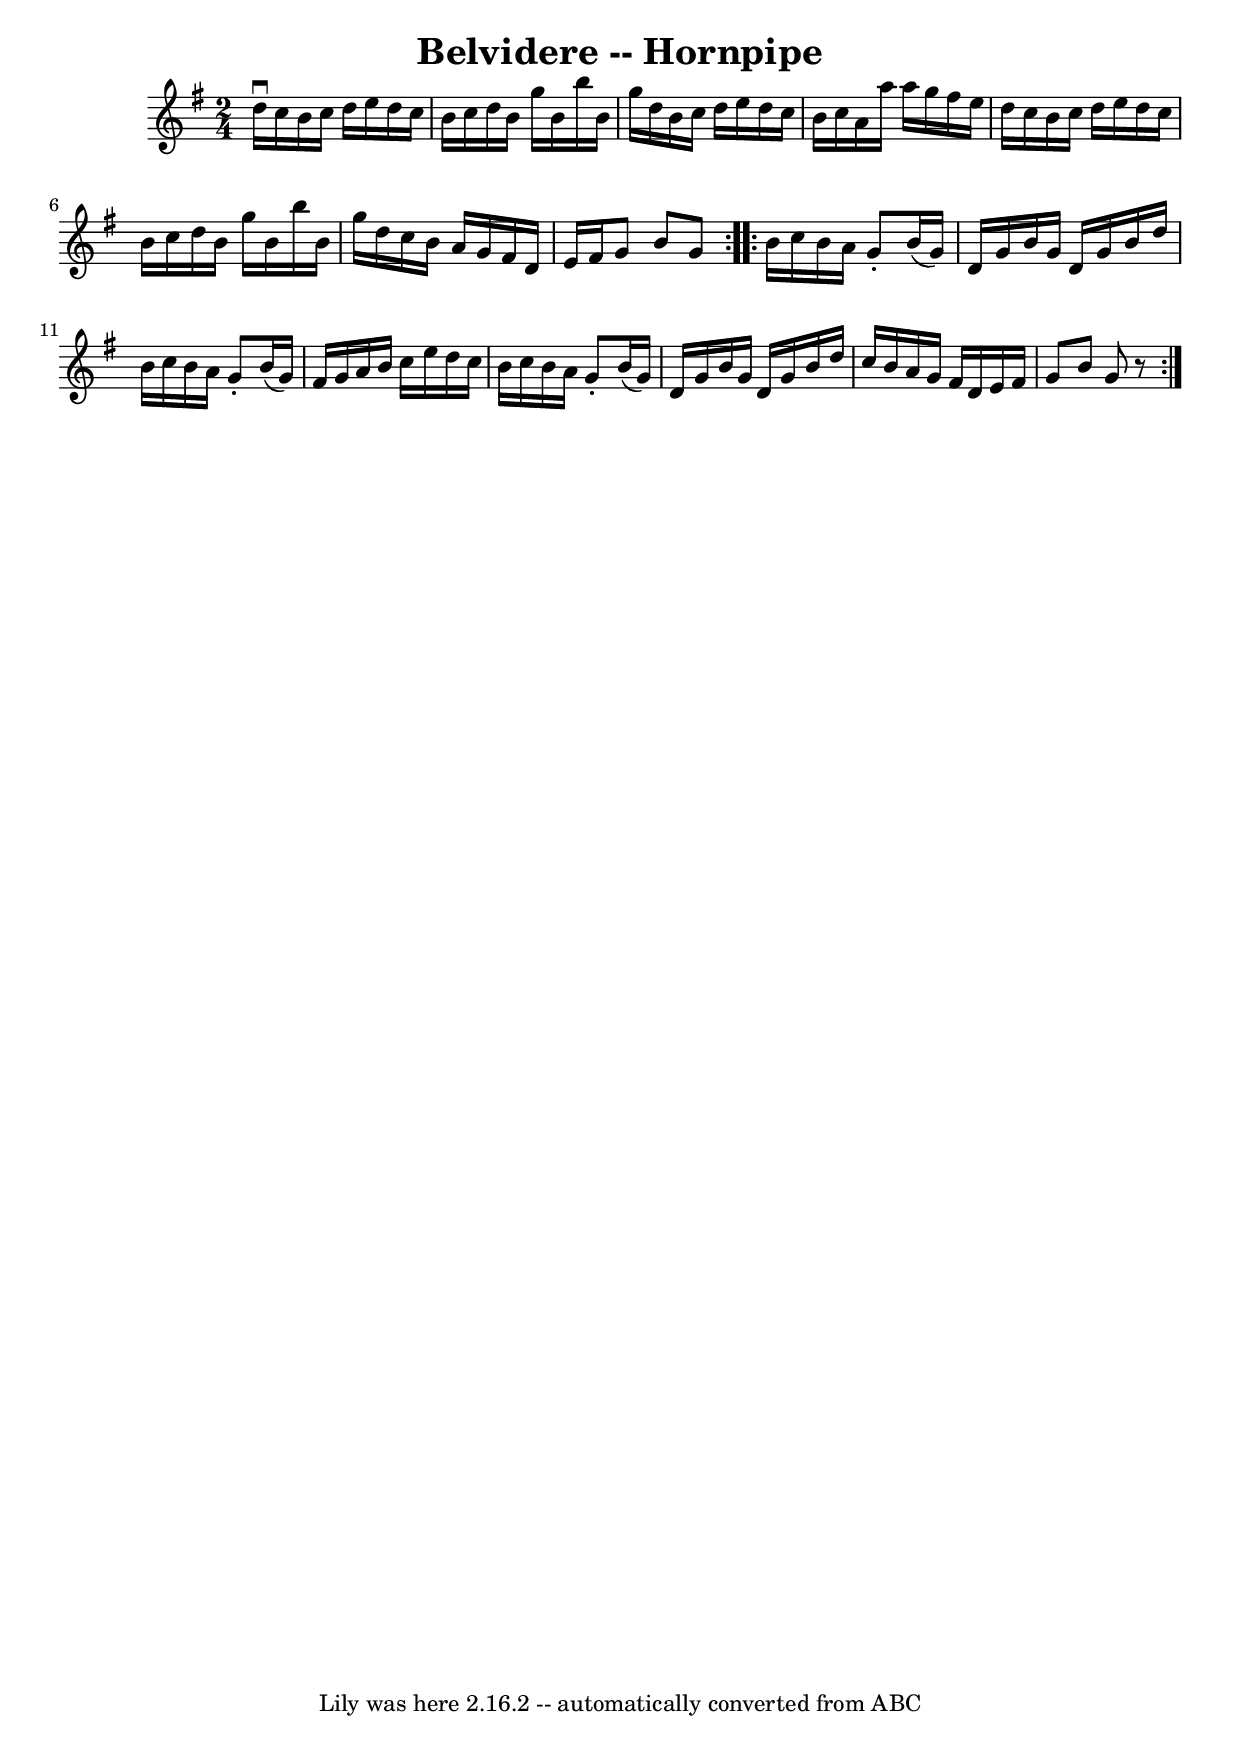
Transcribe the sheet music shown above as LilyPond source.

\version "2.7.40"
\include "Mammoth.ily"
\header {
	%% book = "Cole's 1000 Fiddle Tunes"
	crossRefNumber = "1"
	footnotes = ""
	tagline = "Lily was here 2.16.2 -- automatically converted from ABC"
	title = "Belvidere -- Hornpipe"
}
voicedefault =  {


\repeat volta 2 {
\time 2/4 
\key g \major d''16^\downbow c''16  |
 b'16 c''16    
d''16 e''16 d''16 c''16 b'16 c''16  |
 d''16 b'16    
g''16 b'16 b''16 b'16 g''16 d''16  |
 b'16 c''16    
d''16 e''16 d''16 c''16 b'16 c''16  |
 a'16 a''16    
a''16 g''16 fis''16 e''16 d''16 c''16  |
 b'16    
c''16 d''16 e''16 d''16 c''16 b'16 c''16  |
 d''16    
b'16 g''16 b'16 b''16 b'16 g''16 d''16  |
 c''16    
b'16 a'16 g'16 fis'16 d'16 e'16 fis'16  |
 g'8 b'8 
 g'8  }     \repeat volta 2 { b'16 c''16 b'16 a'16 g'8 -.   
b'16 (g'16) |
 d'16 g'16 b'16 g'16 d'16 g'16    
b'16 d''16  |
 b'16 c''16 b'16 a'16 g'8 -. b'16 (
g'16) |
 fis'16 g'16 a'16 b'16 c''16 e''16 d''16   
 c''16  |
 b'16 c''16 b'16 a'16 g'8 -. b'16 (g'16  
-) |
 d'16 g'16 b'16 g'16 d'16 g'16 b'16 d''16  
|
 c''16 b'16 a'16 g'16 fis'16 d'16 e'16 fis'16  
|
 g'8 b'8 g'8    r8 }   
}

\score{
    <<

	\context Staff="default"
	{
	    \voicedefault 
	}

    >>
	\layout {
	}
	\midi {}
}
